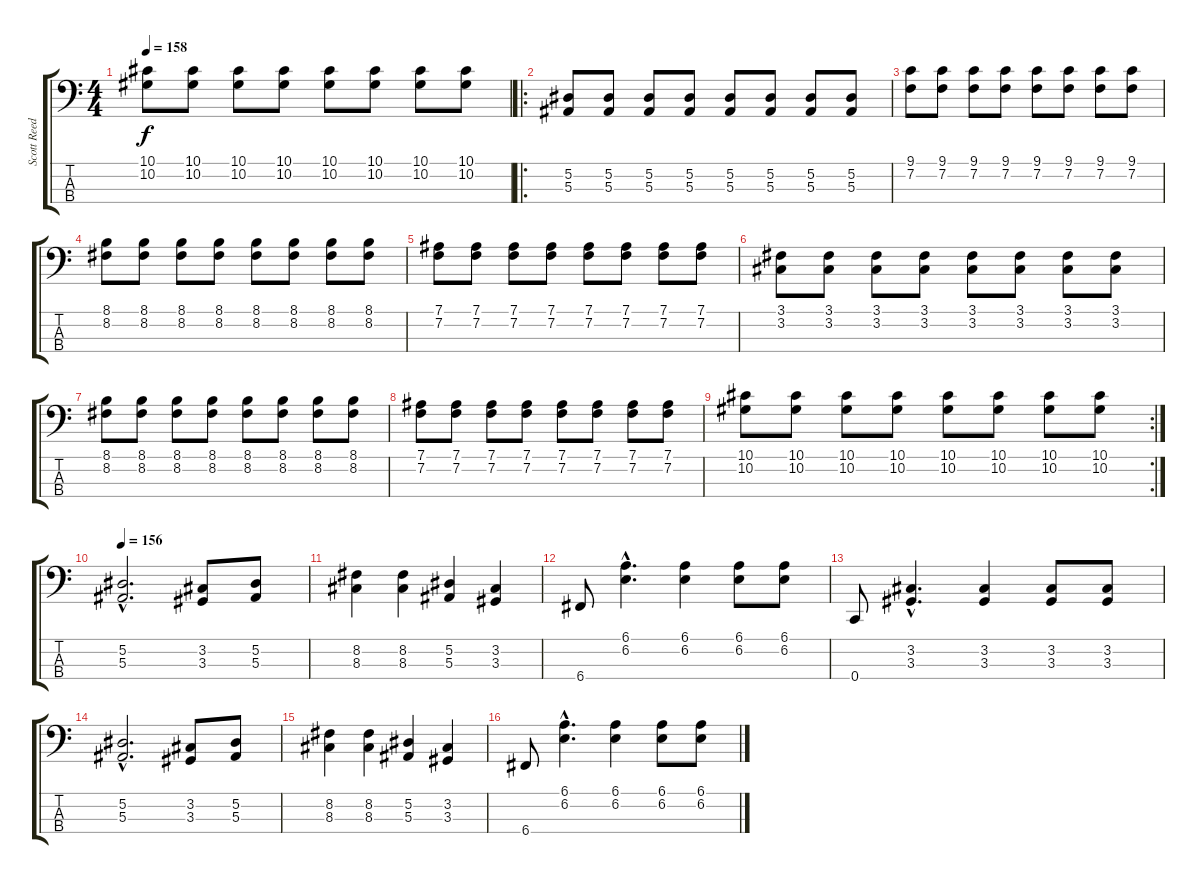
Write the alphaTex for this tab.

\track ("Scott Reeder" "Scott Reed") {instrument slapbass2}
\staff {score tabs}
\tuning (Eb2 Bb1 F1 C1) {hide}
\ts (4 4)
\tempo 158
\clef f4
\ks c
(10.1 10.2).8{dy f} (10.1 10.2).8 (10.1 10.2).8 (10.1 10.2).8 (10.1 10.2).8 (10.1 10.2).8 (10.1 10.2).8 (10.1 10.2).8 |
\ro
(5.2 5.3).8 (5.2 5.3).8 (5.2 5.3).8 (5.2 5.3).8 (5.2 5.3).8 (5.2 5.3).8 (5.2 5.3).8 (5.2 5.3).8 |
(9.1 7.2).8 (9.1 7.2).8 (9.1 7.2).8 (9.1 7.2).8 (9.1 7.2).8 (9.1 7.2).8 (9.1 7.2).8 (9.1 7.2).8 |
(8.1 8.2).8 (8.1 8.2).8 (8.1 8.2).8 (8.1 8.2).8 (8.1 8.2).8 (8.1 8.2).8 (8.1 8.2).8 (8.1 8.2).8 |
(7.1 7.2).8 (7.1 7.2).8 (7.1 7.2).8 (7.1 7.2).8 (7.1 7.2).8 (7.1 7.2).8 (7.1 7.2).8 (7.1 7.2).8 |
(3.1 3.2).8 (3.1 3.2).8 (3.1 3.2).8 (3.1 3.2).8 (3.1 3.2).8 (3.1 3.2).8 (3.1 3.2).8 (3.1 3.2).8 |
(8.1 8.2).8 (8.1 8.2).8 (8.1 8.2).8 (8.1 8.2).8 (8.1 8.2).8 (8.1 8.2).8 (8.1 8.2).8 (8.1 8.2).8 |
(7.1 7.2).8 (7.1 7.2).8 (7.1 7.2).8 (7.1 7.2).8 (7.1 7.2).8 (7.1 7.2).8 (7.1 7.2).8 (7.1 7.2).8 |
\rc 2
(10.1 10.2).8 (10.1 10.2).8 (10.1 10.2).8 (10.1 10.2).8 (10.1 10.2).8 (10.1 10.2).8 (10.1 10.2).8 (10.1 10.2).8 |
\tempo 156
(5.2{hac} 5.3{hac}).2{d} (3.2 3.3).8 (5.2 5.3).8 |
(8.2 8.3).4 (8.2 8.3).4 (5.2 5.3).4 (3.2 3.3).4 |
6.4.8 (6.1{hac} 6.2{hac}).4{d} (6.1 6.2).4 (6.1 6.2).8 (6.1 6.2).8 |
0.4.8 (3.2{hac} 3.3{hac}).4{d} (3.2 3.3).4 (3.2 3.3).8 (3.2 3.3).8 |
(5.2{hac} 5.3{hac}).2{d} (3.2 3.3).8 (5.2 5.3).8 |
(8.2 8.3).4 (8.2 8.3).4 (5.2 5.3).4 (3.2 3.3).4 |
6.4.8 (6.1{hac} 6.2{hac}).4{d} (6.1 6.2).4 (6.1 6.2).8 (6.1 6.2).8
